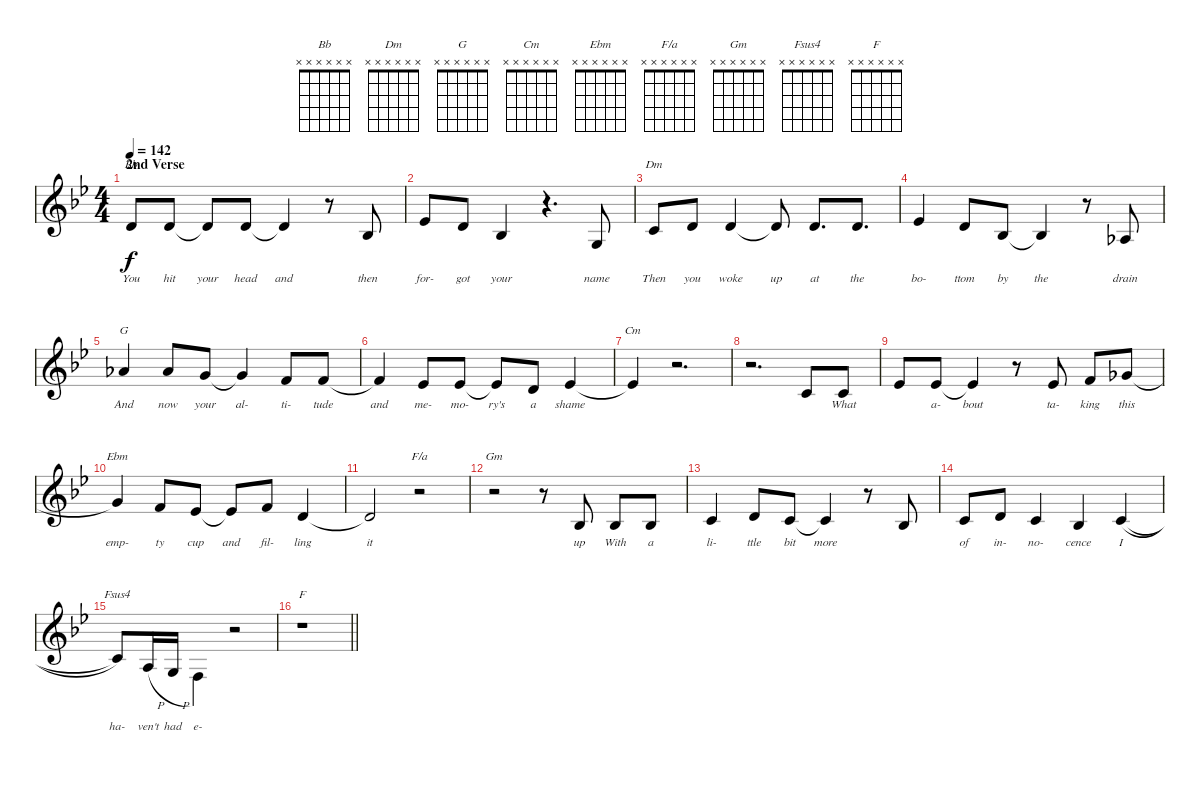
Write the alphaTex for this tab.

\track "" {instrument trumpet}
\staff {score}
\tuning (E4 B3 G3 D3 A2 E2) {hide}
\chord ("Bb" x x x x x x)
\chord ("Dm" x x x x x x)
\chord ("G" x x x x x x)
\chord ("Cm" x x x x x x)
\chord ("Ebm" x x x x x x)
\chord ("F/a" x x x x x x)
\chord ("Gm" x x x x x x)
\chord ("Fsus4" x x x x x x)
\chord ("F" x x x x x x)
\ts (4 4)
\section ("" "2nd Verse")
\tempo 142
\clef g2
\ks bb
3.2.8{ch "Bb" lyrics (0 "You") lyrics (1 "") lyrics (2 "") lyrics (3 "") lyrics (4 "") dy f} 3.2.8{lyrics (0 "hit") lyrics (1 "") lyrics (2 "") lyrics (3 "") lyrics (4 "")} 3.2{t}.8{lyrics (0 "your") lyrics (1 "") lyrics (2 "") lyrics (3 "") lyrics (4 "")} 3.2.8{lyrics (0 "head") lyrics (1 "") lyrics (2 "") lyrics (3 "") lyrics (4 "")} 3.2{t}.4{lyrics (0 "and") lyrics (1 "") lyrics (2 "") lyrics (3 "") lyrics (4 "")} r.8 3.3.8{lyrics (0 "then") lyrics (1 "") lyrics (2 "") lyrics (3 "") lyrics (4 "")} |
4.2.8{lyrics (0 "for-") lyrics (1 "") lyrics (2 "") lyrics (3 "") lyrics (4 "")} 3.2.8{lyrics (0 "got") lyrics (1 "") lyrics (2 "") lyrics (3 "") lyrics (4 "")} 3.3.4{lyrics (0 "your") lyrics (1 "") lyrics (2 "") lyrics (3 "") lyrics (4 "")} r.4{d} 5.4.8{lyrics (0 "name") lyrics (1 "") lyrics (2 "") lyrics (3 "") lyrics (4 "")} |
5.3.8{ch "Dm" lyrics (0 "Then") lyrics (1 "") lyrics (2 "") lyrics (3 "") lyrics (4 "")} 3.2.8{lyrics (0 "you") lyrics (1 "") lyrics (2 "") lyrics (3 "") lyrics (4 "")} 3.2.4{lyrics (0 "woke") lyrics (1 "") lyrics (2 "") lyrics (3 "") lyrics (4 "")} 3.2{t}.8{lyrics (0 "up") lyrics (1 "") lyrics (2 "") lyrics (3 "") lyrics (4 "") beam split} 3.2.8{d lyrics (0 "at") lyrics (1 "") lyrics (2 "") lyrics (3 "") lyrics (4 "") beam merge} 3.2.8{d lyrics (0 "the") lyrics (1 "") lyrics (2 "") lyrics (3 "") lyrics (4 "")} |
4.2.4{lyrics (0 "bo-") lyrics (1 "") lyrics (2 "") lyrics (3 "") lyrics (4 "")} 3.2.8{lyrics (0 "ttom") lyrics (1 "") lyrics (2 "") lyrics (3 "") lyrics (4 "")} 3.3.8{lyrics (0 "by") lyrics (1 "") lyrics (2 "") lyrics (3 "") lyrics (4 "")} 3.3{t}.4{lyrics (0 "the") lyrics (1 "") lyrics (2 "") lyrics (3 "") lyrics (4 "")} r.8 1.3.8{lyrics (0 "drain") lyrics (1 "") lyrics (2 "") lyrics (3 "") lyrics (4 "")} |
4.1.4{ch "G" lyrics (0 "And") lyrics (1 "") lyrics (2 "") lyrics (3 "") lyrics (4 "")} 4.1.8{lyrics (0 "now") lyrics (1 "") lyrics (2 "") lyrics (3 "") lyrics (4 "")} 3.1.8{lyrics (0 "your") lyrics (1 "") lyrics (2 "") lyrics (3 "") lyrics (4 "")} 3.1{t}.4{lyrics (0 "al-") lyrics (1 "") lyrics (2 "") lyrics (3 "") lyrics (4 "")} 1.1.8{lyrics (0 "ti-") lyrics (1 "") lyrics (2 "") lyrics (3 "") lyrics (4 "")} 1.1.8{lyrics (0 "tude") lyrics (1 "") lyrics (2 "") lyrics (3 "") lyrics (4 "")} |
1.1{t}.4{lyrics (0 "and") lyrics (1 "") lyrics (2 "") lyrics (3 "") lyrics (4 "")} 4.2.8{lyrics (0 "me-") lyrics (1 "") lyrics (2 "") lyrics (3 "") lyrics (4 "")} 4.2.8{lyrics (0 "mo-") lyrics (1 "") lyrics (2 "") lyrics (3 "") lyrics (4 "")} 4.2{t}.8{lyrics (0 "ry's") lyrics (1 "") lyrics (2 "") lyrics (3 "") lyrics (4 "")} 3.2.8{lyrics (0 "a") lyrics (1 "") lyrics (2 "") lyrics (3 "") lyrics (4 "")} 4.2.4{lyrics (0 "shame") lyrics (1 "") lyrics (2 "") lyrics (3 "") lyrics (4 "")} |
4.2{t}.4{ch "Cm" lyrics (0 "") lyrics (1 "") lyrics (2 "") lyrics (3 "") lyrics (4 "")} r.2{d} |
r.2{d} 1.2.8{lyrics (0 "") lyrics (1 "") lyrics (2 "") lyrics (3 "") lyrics (4 "")} 1.2.8{lyrics (0 "What") lyrics (1 "") lyrics (2 "") lyrics (3 "") lyrics (4 "")} |
4.2.8{lyrics (0 "") lyrics (1 "") lyrics (2 "") lyrics (3 "") lyrics (4 "")} 4.2.8{lyrics (0 "a-") lyrics (1 "") lyrics (2 "") lyrics (3 "") lyrics (4 "")} 4.2{t}.4{lyrics (0 "bout") lyrics (1 "") lyrics (2 "") lyrics (3 "") lyrics (4 "")} r.8 4.2.8{lyrics (0 "ta-") lyrics (1 "") lyrics (2 "") lyrics (3 "") lyrics (4 "")} 6.2.8{lyrics (0 "king") lyrics (1 "") lyrics (2 "") lyrics (3 "") lyrics (4 "")} 2.1.8{lyrics (0 "this") lyrics (1 "") lyrics (2 "") lyrics (3 "") lyrics (4 "")} |
2.1{t}.4{ch "Ebm" lyrics (0 "emp-") lyrics (1 "") lyrics (2 "") lyrics (3 "") lyrics (4 "")} 1.1.8{lyrics (0 "ty") lyrics (1 "") lyrics (2 "") lyrics (3 "") lyrics (4 "")} 4.2.8{lyrics (0 "cup") lyrics (1 "") lyrics (2 "") lyrics (3 "") lyrics (4 "")} 4.2{t}.8{lyrics (0 "and") lyrics (1 "") lyrics (2 "") lyrics (3 "") lyrics (4 "")} 1.1.8{lyrics (0 "fil-") lyrics (1 "") lyrics (2 "") lyrics (3 "") lyrics (4 "")} 3.2.4{lyrics (0 "ling") lyrics (1 "") lyrics (2 "") lyrics (3 "") lyrics (4 "")} |
3.2{t}.2{lyrics (0 "it") lyrics (1 "") lyrics (2 "") lyrics (3 "") lyrics (4 "")} r.2{ch "F/a"} |
r.2{ch "Gm"} r.8 3.3.8{lyrics (0 "up") lyrics (1 "") lyrics (2 "") lyrics (3 "") lyrics (4 "")} 3.3.8{lyrics (0 "With") lyrics (1 "") lyrics (2 "") lyrics (3 "") lyrics (4 "")} 3.3.8{lyrics (0 "a") lyrics (1 "") lyrics (2 "") lyrics (3 "") lyrics (4 "")} |
1.2.4{lyrics (0 "li-") lyrics (1 "") lyrics (2 "") lyrics (3 "") lyrics (4 "")} 3.2.8{lyrics (0 "ttle") lyrics (1 "") lyrics (2 "") lyrics (3 "") lyrics (4 "")} 1.2.8{lyrics (0 "bit") lyrics (1 "") lyrics (2 "") lyrics (3 "") lyrics (4 "")} 1.2{t}.4{lyrics (0 "more") lyrics (1 "") lyrics (2 "") lyrics (3 "") lyrics (4 "")} r.8 3.3.8{lyrics (0 "") lyrics (1 "") lyrics (2 "") lyrics (3 "") lyrics (4 "")} |
1.2.8{lyrics (0 "of") lyrics (1 "") lyrics (2 "") lyrics (3 "") lyrics (4 "")} 3.2.8{lyrics (0 "in-") lyrics (1 "") lyrics (2 "") lyrics (3 "") lyrics (4 "")} 1.2.4{lyrics (0 "no-") lyrics (1 "") lyrics (2 "") lyrics (3 "") lyrics (4 "")} 3.3.4{lyrics (0 "cence") lyrics (1 "") lyrics (2 "") lyrics (3 "") lyrics (4 "")} 10.4{h}.4{lyrics (0 "I") lyrics (1 "") lyrics (2 "") lyrics (3 "") lyrics (4 "")} |
10.4{t}.8{ch "Fsus4" lyrics (0 "ha-") lyrics (1 "") lyrics (2 "") lyrics (3 "") lyrics (4 "")} 7.4{h}.16{lyrics (0 "ven't") lyrics (1 "") lyrics (2 "") lyrics (3 "") lyrics (4 "")} 5.4{h}.16{lyrics (0 "had") lyrics (1 "") lyrics (2 "") lyrics (3 "") lyrics (4 "")} 3.4.4{lyrics (0 "e-") lyrics (1 "") lyrics (2 "") lyrics (3 "") lyrics (4 "") beam Down} r.2 |
\barLineRight lightlight
r.1{ch "F"}
